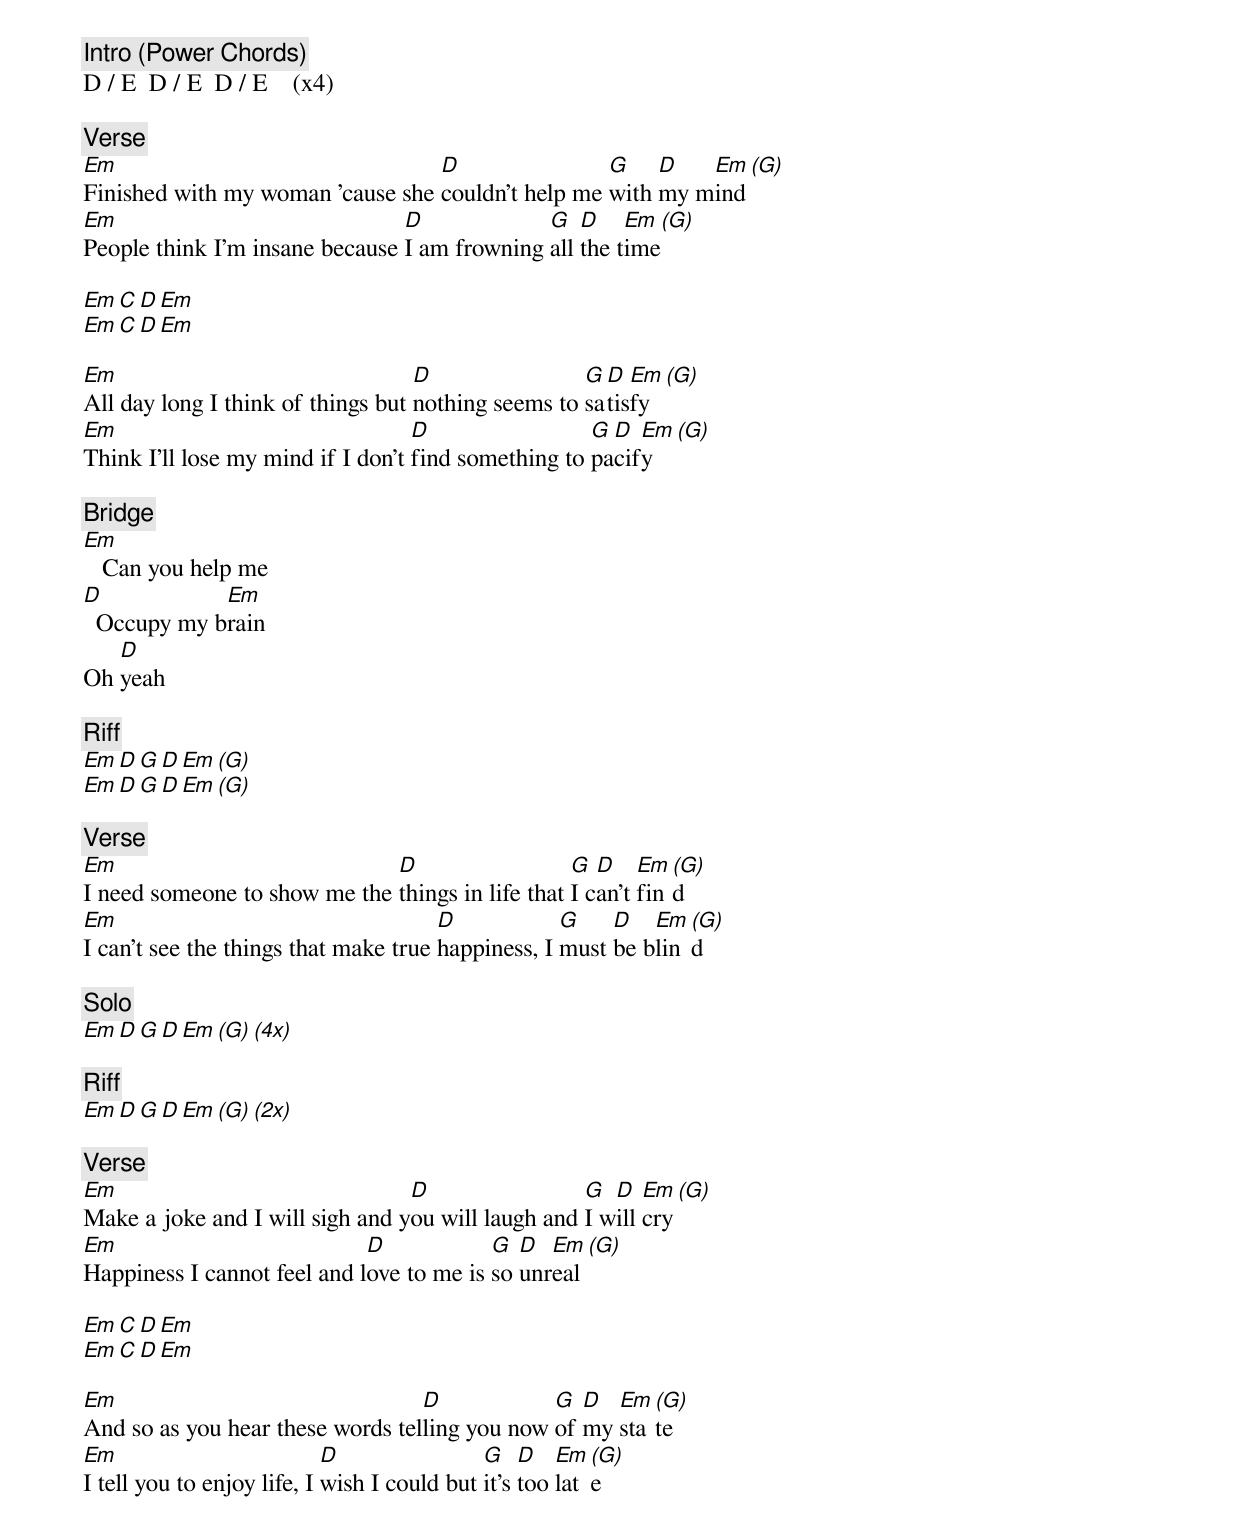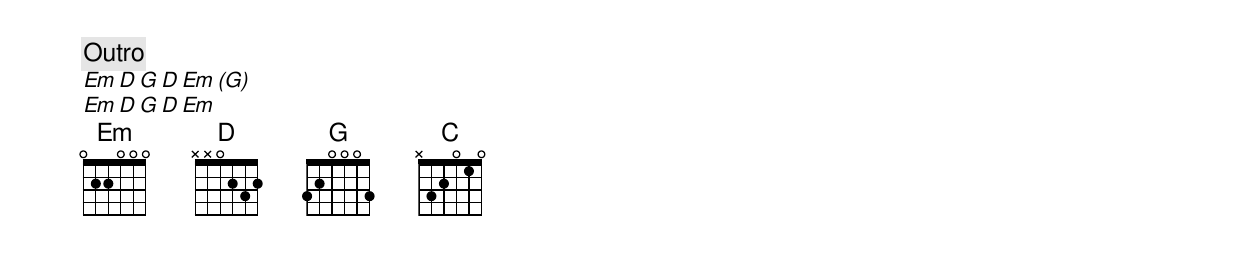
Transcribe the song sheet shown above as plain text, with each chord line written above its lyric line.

[Intro] (Power Chords)
D / E  D / E  D / E    (x4)

[Verse]
Em                                D                G    D   Em (G)
Finished with my woman 'cause she couldn't help me with my mind
Em                              D             G   D    Em (G)
People think I'm insane because I am frowning all the time

Em    C  D  Em
Em    C  D  Em

Em                                 D                G D  Em (G)
All day long I think of things but nothing seems to satisfy
Em                                 D                 G D  Em (G)
Think I'll lose my mind if I don't find something to pacify

[Bridge]
Em
   Can you help me
D            Em
  Occupy my brain
   D
Oh yeah

[Riff]
Em        D    G D Em (G)
Em        D    G D Em (G)

[Verse]
Em                            D                   G  D    Em (G)
I need someone to show me the things in life that I can't find
Em                                    D            G    D   Em (G)
I can't see the things that make true happiness, I must be blind

[Solo]
Em        D    G D Em (G)   (4x)

[Riff]
Em        D    G D Em (G)   (2x)

[Verse]
Em                               D                 G  D   Em (G)
Make a joke and I will sigh and you will laugh and I will cry
Em                           D            G  D  Em (G)
Happiness I cannot feel and love to me is so unreal

Em    C  D  Em
Em    C  D  Em

Em                                D            G  D  Em (G)
And so as you hear these words telling you now of my state
Em                          D                G    D   Em (G)
I tell you to enjoy life, I wish I could but it's too late

[Outro]
Em        D    G D Em (G)
Em        D    G D Em
